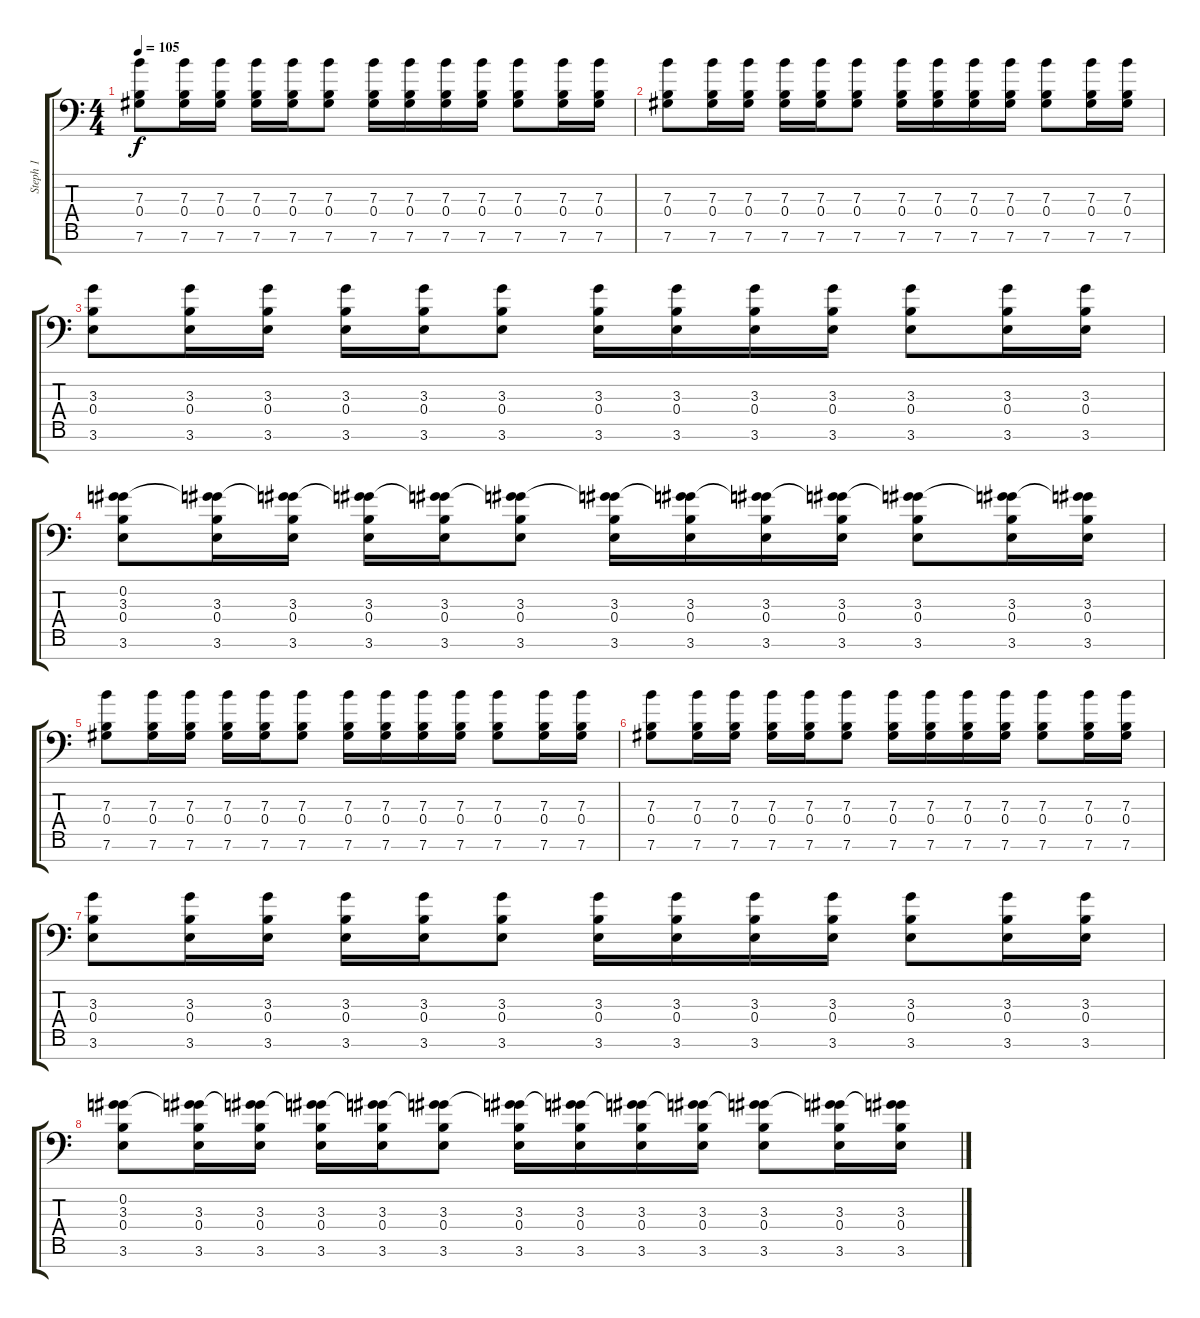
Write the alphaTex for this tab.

\track ("Steph 1" "Steph 1") {instrument overdrivenguitar}
\staff {score tabs}
\tuning (Db4 Ab3 E3 B2 Gb2 Db2 Ab1) {hide}
\ts (4 4)
\tempo 105
\clef f4
\ks c
(7.3 0.4 7.6).8{dy f} (7.3 0.4 7.6).16 (7.3 0.4 7.6).16 (7.3 0.4 7.6).16 (7.3 0.4 7.6).16 (7.3 0.4 7.6).8 (7.3 0.4 7.6).16 (7.3 0.4 7.6).16 (7.3 0.4 7.6).16 (7.3 0.4 7.6).16 (7.3 0.4 7.6).8 (7.3 0.4 7.6).16 (7.3 0.4 7.6).16 |
(7.3 0.4 7.6).8 (7.3 0.4 7.6).16 (7.3 0.4 7.6).16 (7.3 0.4 7.6).16 (7.3 0.4 7.6).16 (7.3 0.4 7.6).8 (7.3 0.4 7.6).16 (7.3 0.4 7.6).16 (7.3 0.4 7.6).16 (7.3 0.4 7.6).16 (7.3 0.4 7.6).8 (7.3 0.4 7.6).16 (7.3 0.4 7.6).16 |
(3.3 0.4 3.6).8 (3.3 0.4 3.6).16 (3.3 0.4 3.6).16 (3.3 0.4 3.6).16 (3.3 0.4 3.6).16 (3.3 0.4 3.6).8 (3.3 0.4 3.6).16 (3.3 0.4 3.6).16 (3.3 0.4 3.6).16 (3.3 0.4 3.6).16 (3.3 0.4 3.6).8 (3.3 0.4 3.6).16 (3.3 0.4 3.6).16 |
(0.2 3.3 0.4 3.6).8 (0.2{t} 3.3 0.4 3.6).16 (0.2{t} 3.3 0.4 3.6).16 (0.2{t} 3.3 0.4 3.6).16 (0.2{t} 3.3 0.4 3.6).16 (0.2{t} 3.3 0.4 3.6).8 (0.2{t} 3.3 0.4 3.6).16 (0.2{t} 3.3 0.4 3.6).16 (0.2{t} 3.3 0.4 3.6).16 (0.2{t} 3.3 0.4 3.6).16 (0.2{t} 3.3 0.4 3.6).8 (0.2{t} 3.3 0.4 3.6).16 (0.2{t} 3.3 0.4 3.6).16 |
(7.3 0.4 7.6).8 (7.3 0.4 7.6).16 (7.3 0.4 7.6).16 (7.3 0.4 7.6).16 (7.3 0.4 7.6).16 (7.3 0.4 7.6).8 (7.3 0.4 7.6).16 (7.3 0.4 7.6).16 (7.3 0.4 7.6).16 (7.3 0.4 7.6).16 (7.3 0.4 7.6).8 (7.3 0.4 7.6).16 (7.3 0.4 7.6).16 |
(7.3 0.4 7.6).8 (7.3 0.4 7.6).16 (7.3 0.4 7.6).16 (7.3 0.4 7.6).16 (7.3 0.4 7.6).16 (7.3 0.4 7.6).8 (7.3 0.4 7.6).16 (7.3 0.4 7.6).16 (7.3 0.4 7.6).16 (7.3 0.4 7.6).16 (7.3 0.4 7.6).8 (7.3 0.4 7.6).16 (7.3 0.4 7.6).16 |
(3.3 0.4 3.6).8 (3.3 0.4 3.6).16 (3.3 0.4 3.6).16 (3.3 0.4 3.6).16 (3.3 0.4 3.6).16 (3.3 0.4 3.6).8 (3.3 0.4 3.6).16 (3.3 0.4 3.6).16 (3.3 0.4 3.6).16 (3.3 0.4 3.6).16 (3.3 0.4 3.6).8 (3.3 0.4 3.6).16 (3.3 0.4 3.6).16 |
(0.2 3.3 0.4 3.6).8 (0.2{t} 3.3 0.4 3.6).16 (0.2{t} 3.3 0.4 3.6).16 (0.2{t} 3.3 0.4 3.6).16 (0.2{t} 3.3 0.4 3.6).16 (0.2{t} 3.3 0.4 3.6).8 (0.2{t} 3.3 0.4 3.6).16 (0.2{t} 3.3 0.4 3.6).16 (0.2{t} 3.3 0.4 3.6).16 (0.2{t} 3.3 0.4 3.6).16 (0.2{t} 3.3 0.4 3.6).8 (0.2{t} 3.3 0.4 3.6).16 (0.2{t} 3.3 0.4 3.6).16
